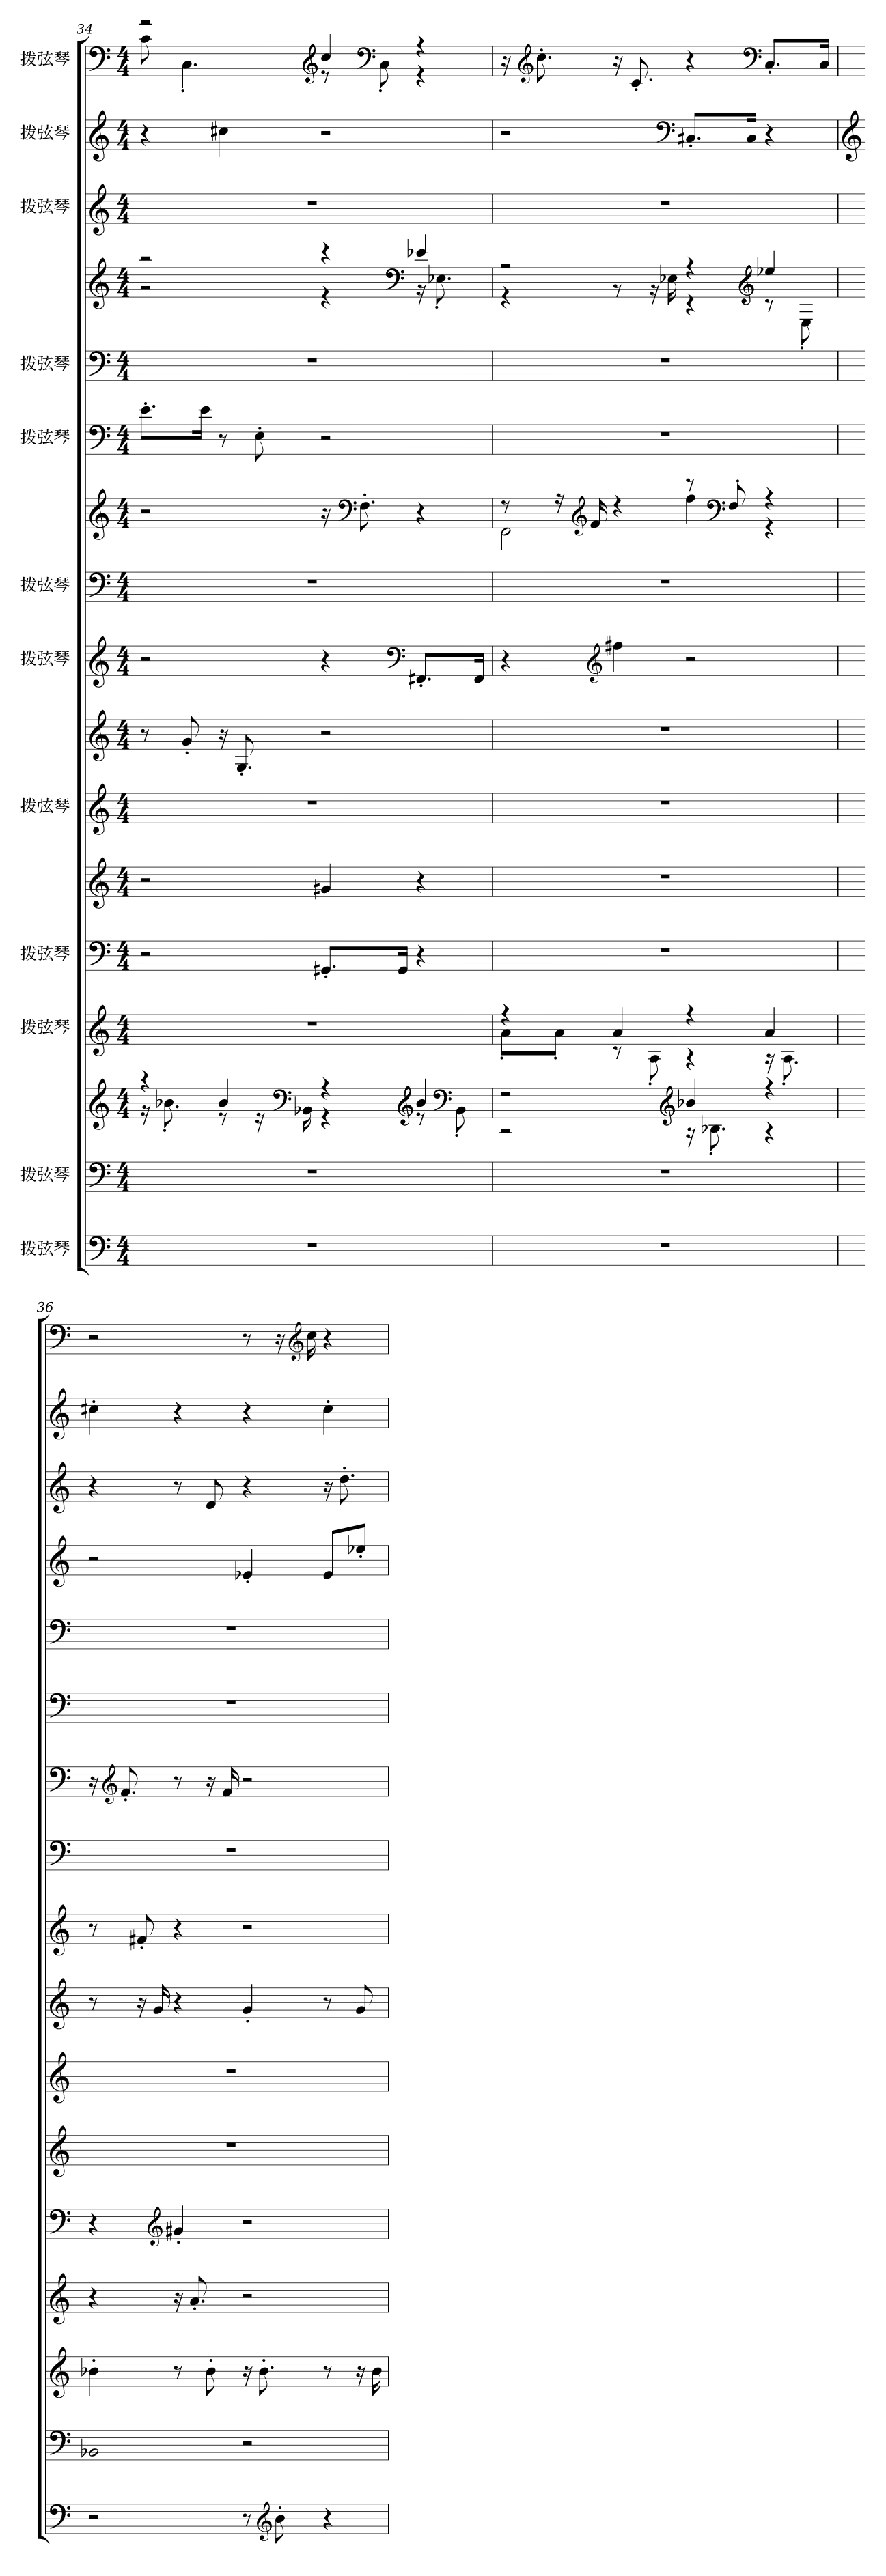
**kern	**kern	**kern	**kern	**kern	**kern	**kern	**kern	**kern	**kern	**kern	**kern	**kern	**kern	**kern	**kern	**kern
*part12	*part11	*part11	*part10	*part9	*part9	*part8	*part8	*part7	*part6	*part6	*part5	*part4	*part4	*part3	*part2	*part1
*staff17	*staff16	*staff15	*staff14	*staff13	*staff12	*staff11	*staff10	*staff9	*staff8	*staff7	*staff6	*staff5	*staff4	*staff3	*staff2	*staff1
*I"拨弦琴	*I"拨弦琴	*	*I"拨弦琴	*I"拨弦琴	*	*I"拨弦琴	*	*I"拨弦琴	*I"拨弦琴	*	*I"拨弦琴	*I"拨弦琴	*	*I"拨弦琴	*I"拨弦琴	*I"拨弦琴
*clefF4	*clefF4	*clefG2	*clefG2	*clefF4	*clefG2	*clefG2	*clefG2	*clefG2	*clefF4	*clefG2	*clefF4	*clefF4	*clefG2	*clefG2	*clefG2	*clefF4
*k[]	*k[]	*k[]	*k[]	*k[]	*k[]	*k[]	*k[]	*k[]	*k[]	*k[]	*k[]	*k[]	*k[]	*k[]	*k[]	*k[]
*M4/4	*M4/4	*M4/4	*M4/4	*M4/4	*M4/4	*M4/4	*M4/4	*M4/4	*M4/4	*M4/4	*M4/4	*M4/4	*M4/4	*M4/4	*M4/4	*M4/4
=34	=34	=34	=34	=34	=34	=34	=34	=34	=34	=34	=34	=34	=34	=34	=34	=34
*	*	*^	*	*	*	*	*	*	*	*	*	*	*^	*	*	*^
1r	1r	4r	16r	1r	2r	2r	1r	8r	2r	1r	2r	8.e'\L	1r	2r	2r	1r	4r	2r	8c\
.	.	.	8.b-X'\	.	.	.	.	.	.	.	.	.	.	.	.	.	.	.	.
.	.	.	.	.	.	.	.	8g'/	.	.	.	.	.	.	.	.	.	.	4.C'\
.	.	.	.	.	.	.	.	.	.	.	.	16e\Jk	.	.	.	.	.	.	.
.	.	4b-/	8r	.	.	.	.	16r	.	.	.	8r	.	.	.	.	4cc#X\	.	.
.	.	.	.	.	.	.	.	8.G'/	.	.	.	.	.	.	.	.	.	.	.
.	.	.	16r	.	.	.	.	.	.	.	.	8E'\	.	.	.	.	.	.	.
*	*	*clefF4	*	*	*	*	*	*	*	*	*	*	*	*	*	*	*	*	*
.	.	.	16BB-X\	.	.	.	.	.	.	.	.	.	.	.	.	.	.	.	.
*	*	*	*	*	*	*	*	*	*	*	*	*	*	*	*	*	*	*clefG2	*
.	.	4r	4r	.	8.GG#X'/L	4g#X/	.	2r	4r	.	16r	2r	.	4r	4r	.	2r	4cc/	8r
*	*	*	*	*	*	*	*	*	*	*	*clefF4	*	*	*	*	*	*	*	*
.	.	.	.	.	.	.	.	.	.	.	8.F'\	.	.	.	.	.	.	.	.
*	*	*	*	*	*	*	*	*	*	*	*	*	*	*	*	*	*	*clefF4	*
.	.	.	.	.	.	.	.	.	.	.	.	.	.	.	.	.	.	.	8C'\
.	.	.	.	.	16GG#/Jk	.	.	.	.	.	.	.	.	.	.	.	.	.	.
*	*	*clefG2	*	*	*	*	*	*	*clefF4	*	*	*	*	*clefF4	*	*	*	*	*
.	.	4b-/	8r	.	4r	4r	.	.	8.FF#X'/L	.	4r	.	.	4e-X/	16r	.	.	4r	4r
.	.	.	.	.	.	.	.	.	.	.	.	.	.	.	8.E-X'\	.	.	.	.
*	*	*clefF4	*	*	*	*	*	*	*	*	*	*	*	*	*	*	*	*	*
.	.	.	8BB-'\	.	.	.	.	.	.	.	.	.	.	.	.	.	.	.	.
.	.	.	.	.	.	.	.	.	16FF#/Jk	.	.	.	.	.	.	.	.	.	.
*	*	*	*	*	*	*	*	*	*	*	*	*	*	*	*	*	*	*v	*v
!!LO:PB:g=z
=35	=35	=35	=35	=35	=35	=35	=35	=35	=35	=35	=35	=35	=35	=35	=35	=35	=35	=35
*	*	*	*	*^	*	*	*	*	*	*	*^	*	*	*	*	*	*	*
1r	1r	2r	2r	4r	8a'\L	1r	1r	1r	1r	4r	1r	8r	2FF\	1r	1r	2r	4r	1r	2r	16r
*	*	*	*	*	*	*	*	*	*	*	*	*	*	*	*	*	*	*	*	*clefG2
.	.	.	.	.	.	.	.	.	.	.	.	.	.	.	.	.	.	.	.	8.cc'\
.	.	.	.	.	8a'\J	.	.	.	.	.	.	16r	.	.	.	.	.	.	.	.
*	*	*	*	*	*	*	*	*	*	*	*	*clefG2	*	*	*	*	*	*	*	*
.	.	.	.	.	.	.	.	.	.	.	.	16f/	.	.	.	.	.	.	.	.
*	*	*	*	*	*	*	*	*	*	*clefG2	*	*	*	*	*	*	*	*	*	*
.	.	.	.	4a/	8r	.	.	.	.	4ff#X\	.	4r	.	.	.	.	8r	.	.	16r
.	.	.	.	.	.	.	.	.	.	.	.	.	.	.	.	.	.	.	.	8.c'/
.	.	.	.	.	8A'\	.	.	.	.	.	.	.	.	.	.	.	16r	.	.	.
.	.	.	.	.	.	.	.	.	.	.	.	.	.	.	.	.	16E-X\	.	.	.
*	*	*clefG2	*	*	*	*	*	*	*	*	*	*	*	*	*	*	*	*	*clefF4	*
.	.	4b-X/	16r	4r	4r	.	.	.	.	2r	.	8r	4ff\	.	.	4r	4r	.	8.C#X'/L	4r
.	.	.	8.B-X'\	.	.	.	.	.	.	.	.	.	.	.	.	.	.	.	.	.
*	*	*	*	*	*	*	*	*	*	*	*	*clefF4	*	*	*	*	*	*	*	*
.	.	.	.	.	.	.	.	.	.	.	.	8F'/	.	.	.	.	.	.	.	.
.	.	.	.	.	.	.	.	.	.	.	.	.	.	.	.	.	.	.	16C#/Jk	.
*	*	*	*	*	*	*	*	*	*	*	*	*	*	*	*	*clefG2	*	*	*	*clefF4
.	.	4r	4r	4a/	16r	.	.	.	.	.	.	4r	4r	.	.	4ee-X/	8r	.	4r	8.C'/L
.	.	.	.	.	8.A'\	.	.	.	.	.	.	.	.	.	.	.	.	.	.	.
.	.	.	.	.	.	.	.	.	.	.	.	.	.	.	.	.	8E-'\	.	.	.
.	.	.	.	.	.	.	.	.	.	.	.	.	.	.	.	.	.	.	.	16C/Jk
*	*	*v	*v	*	*	*	*	*	*	*	*	*v	*v	*	*	*v	*v	*	*	*
*	*	*	*v	*v	*	*	*	*	*	*	*	*	*	*	*	*	*
!!LO:PB:g=z
=36	=36	=36	=36	=36	=36	=36	=36	=36	=36	=36	=36	=36	=36	=36	=36	=36
*	*	*	*	*	*	*	*	*	*	*	*	*	*	*	*clefG2	*
2r	2BB-X/	4b-X'\	4r	4r	1r	1r	8r	8r	1r	16r	1r	1r	2r	4r	4cc#X'\	2r
*	*	*	*	*	*	*	*	*	*	*clefG2	*	*	*	*	*	*
.	.	.	.	.	.	.	.	.	.	8.f'/	.	.	.	.	.	.
.	.	.	.	.	.	.	16r	8f#X'/	.	.	.	.	.	.	.	.
.	.	.	.	.	.	.	16g/	.	.	.	.	.	.	.	.	.
*	*	*	*	*clefG2	*	*	*	*	*	*	*	*	*	*	*	*
.	.	8r	16r	4g#X'/	.	.	4r	4r	.	8r	.	.	.	8r	4r	.
.	.	.	8.a'/	.	.	.	.	.	.	.	.	.	.	.	.	.
.	.	8b-'\	.	.	.	.	.	.	.	16r	.	.	.	8d/	.	.
.	.	.	.	.	.	.	.	.	.	16f/	.	.	.	.	.	.
8r	2r	16r	2r	2r	.	.	4g'/	2r	.	2r	.	.	4e-X'/	4r	4r	8r
.	.	8.b-'\	.	.	.	.	.	.	.	.	.	.	.	.	.	.
*clefG2	*	*	*	*	*	*	*	*	*	*	*	*	*	*	*	*
8b'\	.	.	.	.	.	.	.	.	.	.	.	.	.	.	.	16r
*	*	*	*	*	*	*	*	*	*	*	*	*	*	*	*	*clefG2
.	.	.	.	.	.	.	.	.	.	.	.	.	.	.	.	16cc\
4r	.	8r	.	.	.	.	8r	.	.	.	.	.	8e-/L	16r	4cc#'\	4r
.	.	.	.	.	.	.	.	.	.	.	.	.	.	8.dd'\	.	.
.	.	16r	.	.	.	.	8g/	.	.	.	.	.	8ee-X'/J	.	.	.
.	.	16b-\	.	.	.	.	.	.	.	.	.	.	.	.	.	.
=	=	=	=	=	=	=	=	=	=	=	=	=	=	=	=	=
*-	*-	*-	*-	*-	*-	*-	*-	*-	*-	*-	*-	*-	*-	*-	*-	*-
